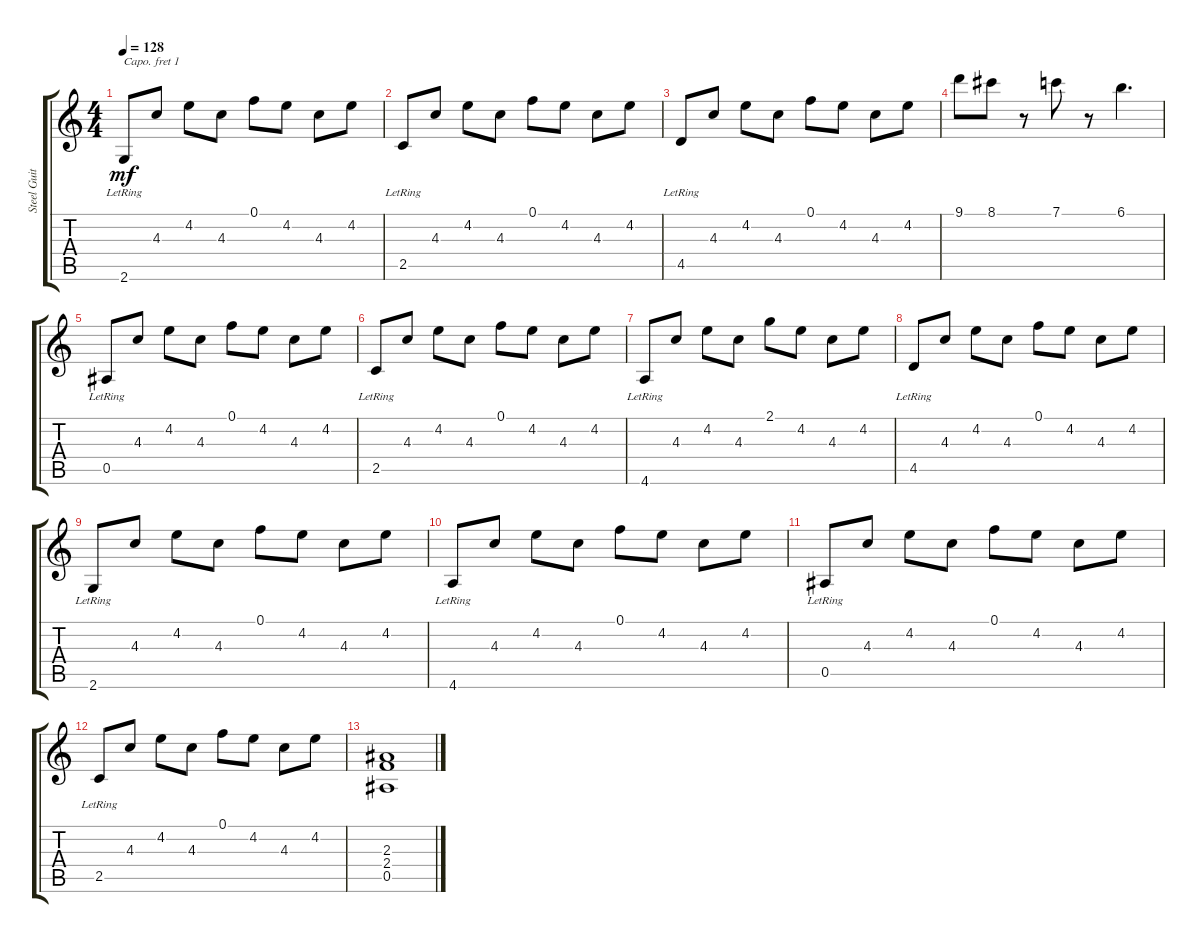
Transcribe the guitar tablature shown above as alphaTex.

\track ("Steel Guitar" "Steel Guit") {instrument acousticguitarsteel}
\staff {score tabs}
\capo 1
\tuning (E4 B3 G3 D3 A2 E2) {hide}
\ts (4 4)
\tempo 128
\clef g2
\ks c
2.6{lr}.8{dy mf} 4.3.8 4.2.8 4.3.8 0.1.8 4.2.8 4.3.8 4.2.8 |
2.5{lr}.8 4.3.8 4.2.8 4.3.8 0.1.8 4.2.8 4.3.8 4.2.8 |
4.5{lr}.8 4.3.8 4.2.8 4.3.8 0.1.8 4.2.8 4.3.8 4.2.8 |
9.1.8 8.1.8 r.8 7.1.8 r.8 6.1.4{d} |
0.5{lr}.8 4.3.8 4.2.8 4.3.8 0.1.8 4.2.8 4.3.8 4.2.8 |
2.5{lr}.8 4.3.8 4.2.8 4.3.8 0.1.8 4.2.8 4.3.8 4.2.8 |
4.6{lr}.8 4.3.8 4.2.8 4.3.8 2.1.8 4.2.8 4.3.8 4.2.8 |
4.5{lr}.8 4.3.8 4.2.8 4.3.8 0.1.8 4.2.8 4.3.8 4.2.8 |
2.6{lr}.8 4.3.8 4.2.8 4.3.8 0.1.8 4.2.8 4.3.8 4.2.8 |
4.6{lr}.8 4.3.8 4.2.8 4.3.8 0.1.8 4.2.8 4.3.8 4.2.8 |
0.5{lr}.8 4.3.8 4.2.8 4.3.8 0.1.8 4.2.8 4.3.8 4.2.8 |
2.5{lr}.8 4.3.8 4.2.8 4.3.8 0.1.8 4.2.8 4.3.8 4.2.8 |
(2.3 2.4 0.5).1
